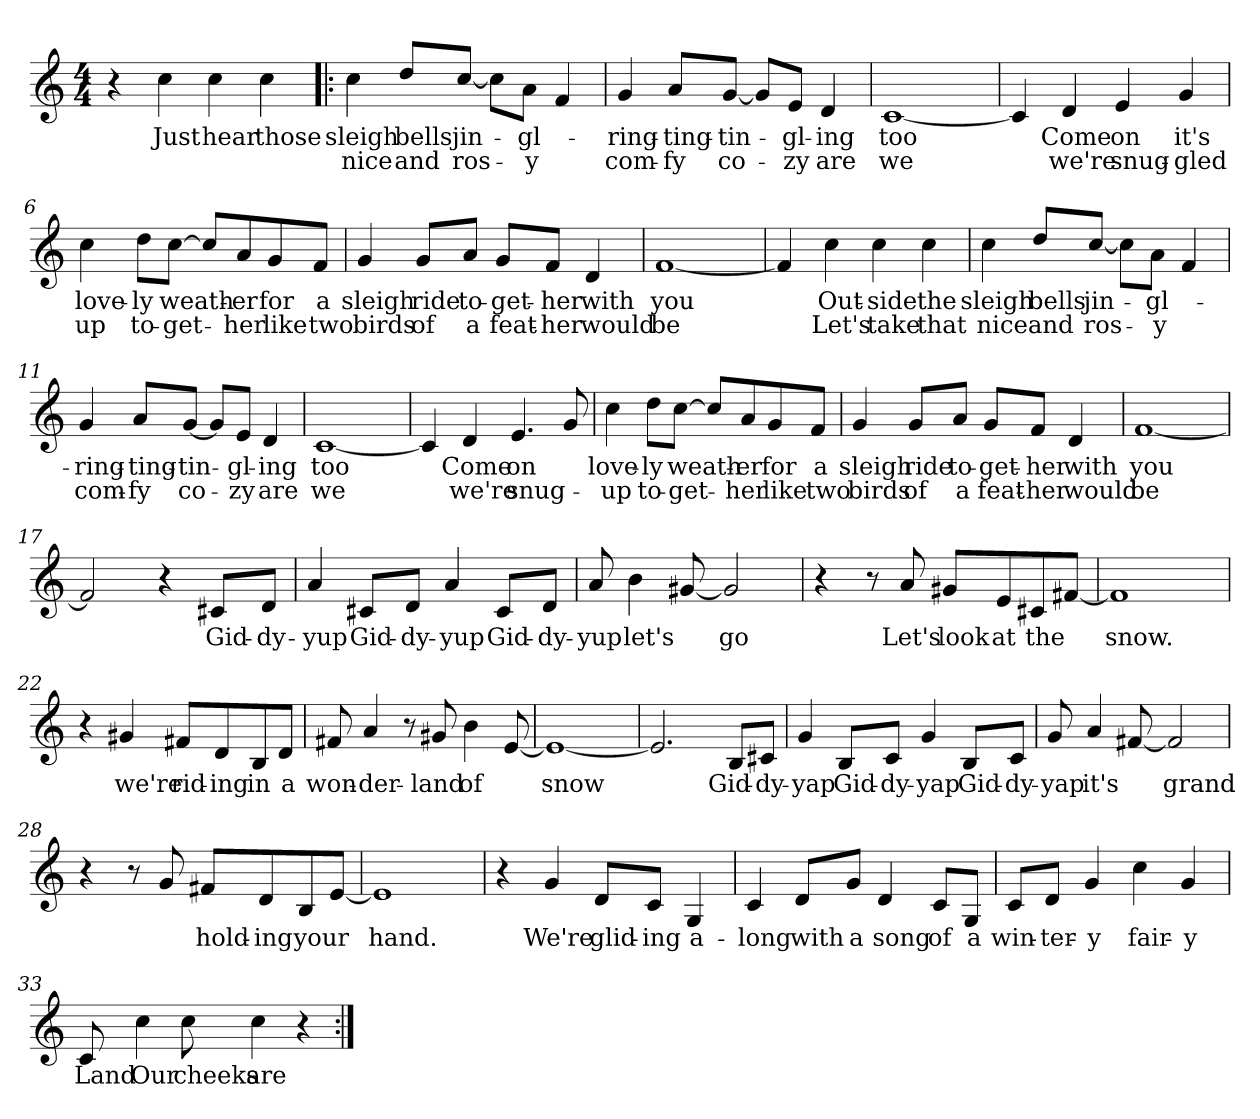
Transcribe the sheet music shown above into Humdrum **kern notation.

**kern	**text	**text
*part1	*part1	*part1
*staff1	*staff1	*staff1
*clefG2	*	*
*k[]	*	*
*C:	*	*
*M4/4	*	*
=1	=1	=1
4r	.	.
!	!LO:LY:b	!
4cc\	Just	.
!	!LO:LY:b	!
4cc\	hear	.
!	!LO:LY:b	!
4cc\	those	.
=2!|:	=2!|:	=2!|:
!	!LO:LY:b	!LO:LY:b
4cc\	sleigh	nice
!	!LO:LY:b	!LO:LY:b
8dd/L	bells	and
!	!LO:LY:b	!LO:LY:b
[8cc/J	jin-	ros-
8cc\L]	.	.
!	!LO:LY:b	!LO:LY:b
8a\J	-gl-	-y
4f/	.	.
=3	=3	=3
!	!LO:LY:b	!LO:LY:b
4g/	-ring-	com-
!	!LO:LY:b	!LO:LY:b
8a/L	-ting-	-fy
!	!LO:LY:b	!LO:LY:b
[8g/J	-tin-	co-
8g/L]	.	.
!	!LO:LY:b	!LO:LY:b
8e/J	-gl-	-zy
!	!LO:LY:b	!LO:LY:b
4d/	-ing	are
=4	=4	=4
!	!LO:LY:b	!LO:LY:b
[1c	too	we
=5	=5	=5
4c/]	.	.
!	!LO:LY:b	!LO:LY:b
4d/	Come	we're
!	!LO:LY:b	!LO:LY:b
4e/	on	snug-
!	!LO:LY:b	!LO:LY:b
4g/	it's	-gled
!!LO:LB:g=z
=6	=6	=6
!	!LO:LY:b	!LO:LY:b
4cc\	love-	up
!	!LO:LY:b	!LO:LY:b
8dd\L	-ly	to-
!	!LO:LY:b	!LO:LY:b
[8cc\J	weath-	-get-
8cc/L]	.	.
!	!LO:LY:b	!LO:LY:b
8a/	-er	-her
!	!LO:LY:b	!LO:LY:b
8g/	for	like
!	!LO:LY:b	!LO:LY:b
8f/J	a	two
=7	=7	=7
!	!LO:LY:b	!LO:LY:b
4g/	sleigh	birds
!	!LO:LY:b	!LO:LY:b
8g/L	ride	of
!	!LO:LY:b	!LO:LY:b
8a/J	to-	a
!	!LO:LY:b	!LO:LY:b
8g/L	-get-	feat-
!	!LO:LY:b	!LO:LY:b
8f/J	-her	-her
!	!LO:LY:b	!LO:LY:b
4d/	with	would
=8	=8	=8
!	!LO:LY:b	!LO:LY:b
[1f	you	be
=9	=9	=9
4f/]	.	.
!	!LO:LY:b	!LO:LY:b
4cc\	Out-	Let's
!	!LO:LY:b	!LO:LY:b
4cc\	-side	take
!	!LO:LY:b	!LO:LY:b
4cc\	the	that
!!LO:LB:g=z
=10	=10	=10
!	!LO:LY:b	!LO:LY:b
4cc\	sleigh	nice
!	!LO:LY:b	!LO:LY:b
8dd/L	bells	and
!	!LO:LY:b	!LO:LY:b
[8cc/J	jin-	ros-
8cc\L]	.	.
!	!LO:LY:b	!LO:LY:b
8a\J	-gl-	-y
4f/	.	.
=11	=11	=11
!	!LO:LY:b	!LO:LY:b
4g/	-ring-	com-
!	!LO:LY:b	!LO:LY:b
8a/L	-ting-	-fy
!	!LO:LY:b	!LO:LY:b
[8g/J	-tin-	co-
8g/L]	.	.
!	!LO:LY:b	!LO:LY:b
8e/J	-gl-	-zy
!	!LO:LY:b	!LO:LY:b
4d/	-ing	are
=12	=12	=12
!	!LO:LY:b	!LO:LY:b
[1c	too	we
=13	=13	=13
4c/]	.	.
!	!LO:LY:b	!LO:LY:b
4d/	Come	we're
!	!LO:LY:b	!LO:LY:b
4.e/	on	snug-
8g/	.	.
!!LO:LB:g=z
=14	=14	=14
!	!LO:LY:b	!LO:LY:b
4cc\	love-	-up
!	!LO:LY:b	!LO:LY:b
8dd\L	-ly	to-
!	!LO:LY:b	!LO:LY:b
[8cc\J	weath-	-get-
8cc/L]	.	.
!	!LO:LY:b	!LO:LY:b
8a/	-er	-her
!	!LO:LY:b	!LO:LY:b
8g/	for	like
!	!LO:LY:b	!LO:LY:b
8f/J	a	two
=15	=15	=15
!	!LO:LY:b	!LO:LY:b
4g/	sleigh	birds
!	!LO:LY:b	!LO:LY:b
8g/L	ride	of
!	!LO:LY:b	!LO:LY:b
8a/J	to-	a
!	!LO:LY:b	!LO:LY:b
8g/L	-get-	feat-
!	!LO:LY:b	!LO:LY:b
8f/J	-her	-her
!	!LO:LY:b	!LO:LY:b
4d/	with	would
=16	=16	=16
!	!LO:LY:b	!LO:LY:b
[1f	you	be
=17	=17	=17
2f/]	.	.
4r	.	.
!	!LO:LY:b	!
8c#X/L	Gid-	.
!	!LO:LY:b	!
8d/J	-dy-	.
!!LO:LB:g=z
=18	=18	=18
!	!LO:LY:b	!
4a/	-yup	.
!	!LO:LY:b	!
8c#X/L	Gid-	.
!	!LO:LY:b	!
8d/J	-dy-	.
!	!LO:LY:b	!
4a/	-yup	.
!	!LO:LY:b	!
8c#/L	Gid-	.
!	!LO:LY:b	!
8d/J	-dy-	.
=19	=19	=19
!	!LO:LY:b	!
8a/	-yup	.
!	!LO:LY:b	!
4b\	let's	.
[8g#X/	.	.
!	!LO:LY:b	!
2g#/]	go	.
=20	=20	=20
4r	.	.
8r	.	.
!	!LO:LY:b	!
8a/	Let's	.
!	!LO:LY:b	!
8g#X/L	look	.
!	!LO:LY:b	!
8e/	at	.
!	!LO:LY:b	!
8c#X/	the	.
[8f#X/J	.	.
=21	=21	=21
!	!LO:LY:b	!
1f#]	snow.	.
!!LO:LB:g=z
=22	=22	=22
4r	.	.
!	!LO:LY:b	!
4g#X/	we're	.
!	!LO:LY:b	!
8f#X/L	rid-	.
!	!LO:LY:b	!
8d/	-ing	.
!	!LO:LY:b	!
8B/	in	.
!	!LO:LY:b	!
8d/J	a	.
=23	=23	=23
!	!LO:LY:b	!
8f#X/	won-	.
!	!LO:LY:b	!
4a/	-der-	.
8r	.	.
!	!LO:LY:b	!
8g#X/	-land	.
!	!LO:LY:b	!
4b\	of	.
[8e/	.	.
=24	=24	=24
!	!LO:LY:b	!
1e_	snow	.
=25	=25	=25
2.e/]	.	.
!	!LO:LY:b	!
8B/L	Gid-	.
!	!LO:LY:b	!
8c#X/J	-dy-	.
!!LO:LB:g=z
=26	=26	=26
!	!LO:LY:b	!
4g/	-yap	.
!	!LO:LY:b	!
8B/L	Gid-	.
!	!LO:LY:b	!
8c/J	-dy-	.
!	!LO:LY:b	!
4g/	-yap	.
!	!LO:LY:b	!
8B/L	Gid-	.
!	!LO:LY:b	!
8c/J	-dy-	.
=27	=27	=27
!	!LO:LY:b	!
8g/	-yap	.
!	!LO:LY:b	!
4a/	it's	.
[8f#X/	.	.
!	!LO:LY:b	!
2f#/]	grand	.
=28	=28	=28
4r	.	.
!	!LO:LY:b	!
8r	just	.
8g/	.	.
!	!LO:LY:b	!
8f#X/L	hold-	.
!	!LO:LY:b	!
8d/	-ing	.
!	!LO:LY:b	!
8B/	your	.
[8e/J	.	.
=29	=29	=29
!	!LO:LY:b	!
1e]	hand.	.
!!LO:LB:g=z
=30	=30	=30
4r	.	.
!	!LO:LY:b	!
4g/	We're	.
!	!LO:LY:b	!
8d/L	glid-	.
!	!LO:LY:b	!
8c/J	-ing	.
!	!LO:LY:b	!
4G/	a-	.
=31	=31	=31
!	!LO:LY:b	!
4c/	-long	.
!	!LO:LY:b	!
8d/L	with	.
!	!LO:LY:b	!
8g/J	a	.
!	!LO:LY:b	!
4d/	song	.
!	!LO:LY:b	!
8c/L	of	.
!	!LO:LY:b	!
8G/J	a	.
=32	=32	=32
!	!LO:LY:b	!
8c/L	win-	.
!	!LO:LY:b	!
8d/J	-ter-	.
!	!LO:LY:b	!
4g/	-y	.
!	!LO:LY:b	!
4cc\	fair-	.
!	!LO:LY:b	!
4g/	-y	.
=33	=33	=33
!	!LO:LY:b	!
8c/	Land	.
!	!LO:LY:b	!
4cc\	Our	.
!	!LO:LY:b	!
8cc\	cheeks	.
!	!LO:LY:b	!
4cc\	are	.
4r	.	.
=:|!	=:|!	=:|!
*-	*-	*-
